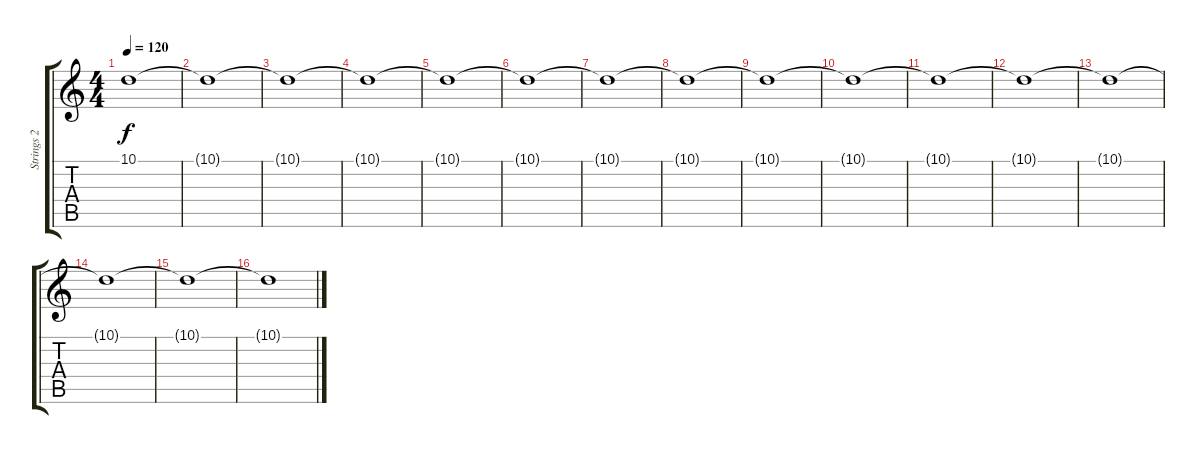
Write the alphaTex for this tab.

\track ("Strings 2" "Strings 2") {instrument stringensemble1}
\staff {score tabs}
\tuning (E4 B3 G3 D3 A2 E2) {hide}
\ts (4 4)
\tempo 120
\clef g2
\ks c
10.1.1{dy f volume 8 instrument stringensemble1} |
10.1{t}.1 |
10.1{t}.1 |
10.1{t}.1 |
10.1{t}.1 |
10.1{t}.1 |
10.1{t}.1 |
10.1{t}.1 |
10.1{t}.1 |
10.1{t}.1 |
10.1{t}.1 |
10.1{t}.1 |
10.1{t}.1 |
10.1{t}.1 |
10.1{t}.1 |
10.1{t}.1
